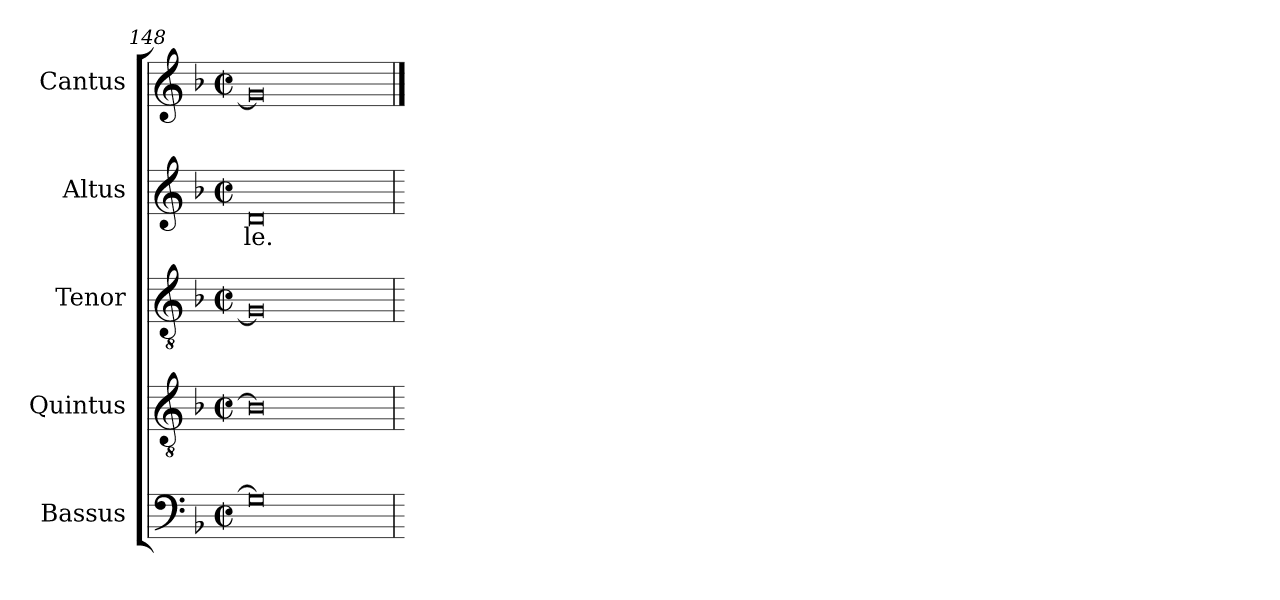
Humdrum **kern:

**kern	**kern	**kern	**kern	**text	**kern
*part5	*part4	*part3	*part2	*part2	*part1
*staff5	*staff4	*staff3	*staff2	*staff2	*staff1
*I"Bassus	*I"Quintus	*I"Tenor	*I"Altus	*	*I"Cantus
*clefF4	*clefGv2	*clefGv2	*clefG2	*	*clefG2
*k[b-]	*k[b-]	*k[b-]	*k[b-]	*	*k[b-]
*F:	*F:	*F:	*F:	*	*F:
*M2/2	*M2/2	*M2/2	*M2/2	*	*M2/2
*met(c|)	*met(c|)	*met(c|)	*met(c|)	*	*met(c|)
=148	=148	=148	=148	=148	=148
!	!	!	!	!LO:LY:b:cj	!
0G]	0B]	0G]	0d	-le.	0g]
=	=	=	=	==	==
*-	*-	*-	*-	*-	*-
